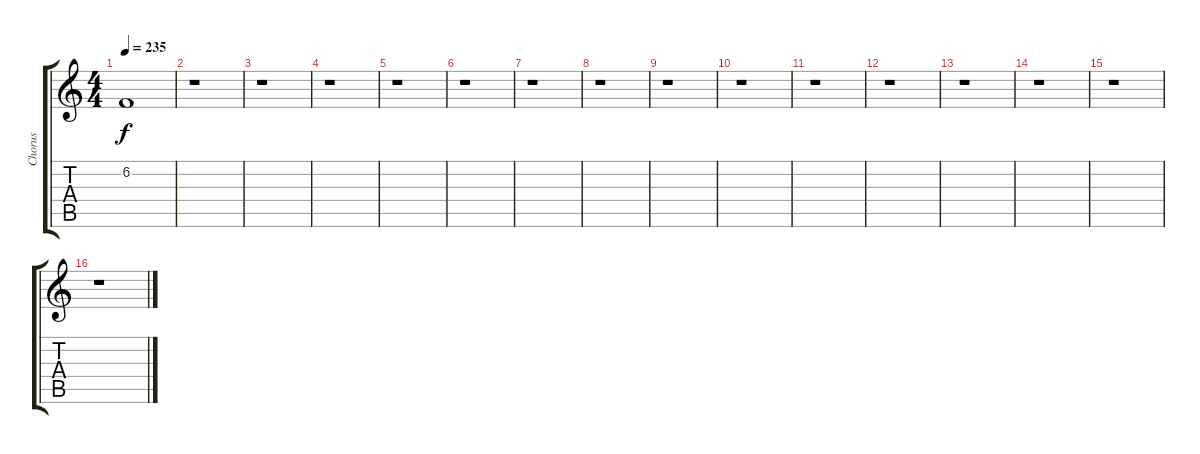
\track ("Chorus" "Chorus") {instrument lead6voice}
\staff {score tabs}
\tuning (E4 B3 G3 D3 A2 E2) {hide}
\ts (4 4)
\tempo 235
\clef g2
\ks c
6.2{t}.1{dy f} |
r.1 |
r.1 |
r.1 |
r.1 |
r.1 |
r.1 |
r.1 |
r.1 |
r.1 |
r.1 |
r.1 |
r.1 |
r.1 |
r.1 |
r.1
